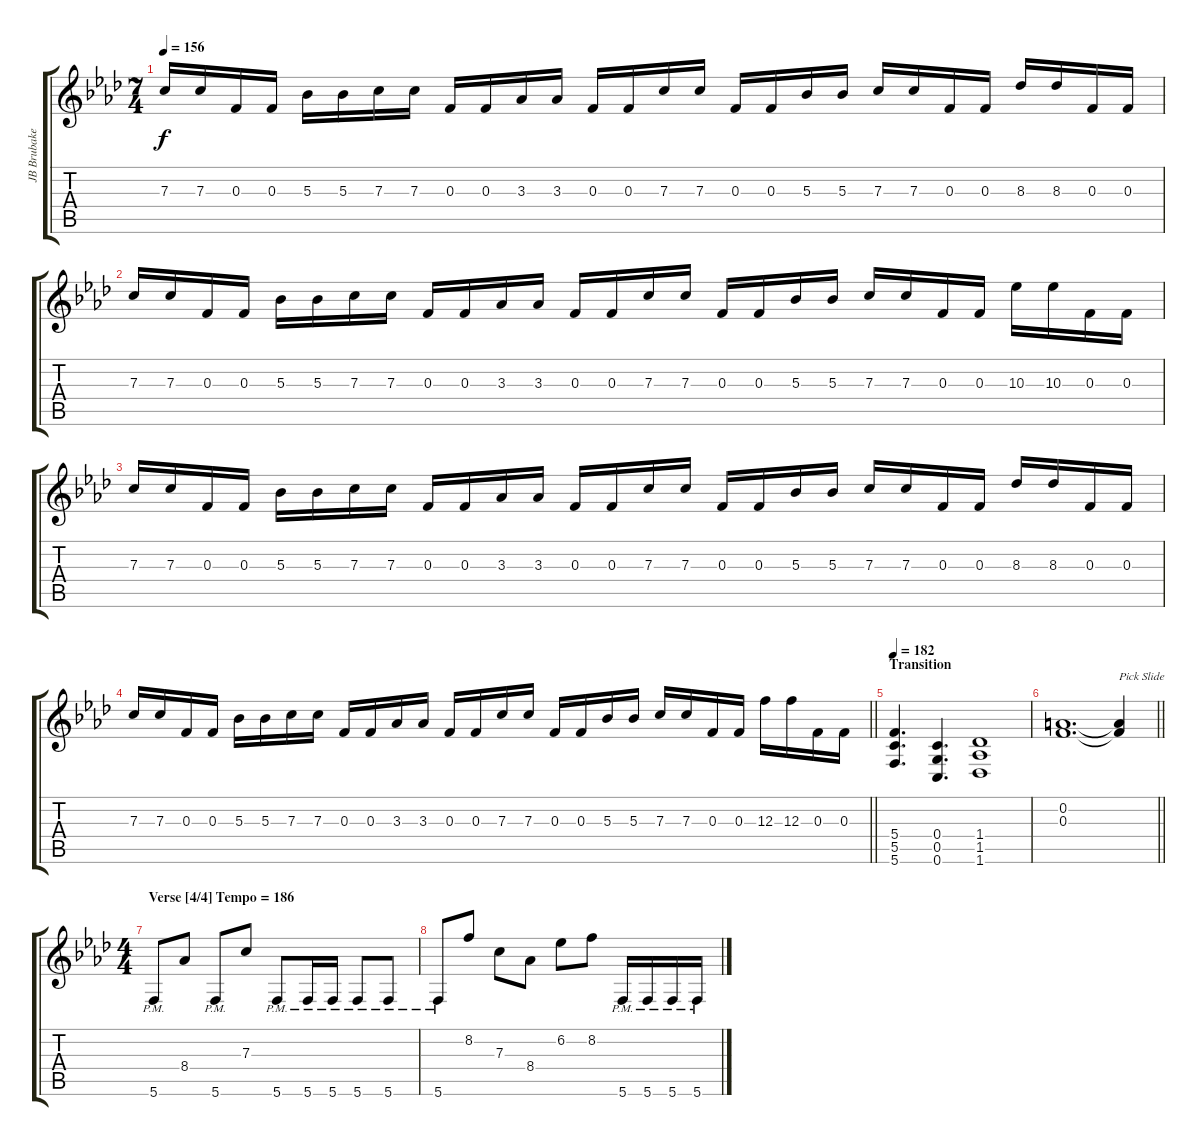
\track ("JB Brubaker [Guitar]" "JB Brubake") {instrument distortionguitar}
\staff {score tabs}
\tuning (D4 A3 F3 C3 G2 C2) {hide}
\ts (7 4)
\tempo 156
\clef g2
\ks fminor
7.3.16{dy f} 7.3.16 0.3.16 0.3.16 5.3.16 5.3.16 7.3.16 7.3.16 0.3.16 0.3.16 3.3.16 3.3.16 0.3.16 0.3.16 7.3.16 7.3.16 0.3.16 0.3.16 5.3.16 5.3.16 7.3.16 7.3.16 0.3.16 0.3.16 8.3.16 8.3.16 0.3.16 0.3.16 |
7.3.16 7.3.16 0.3.16 0.3.16 5.3.16 5.3.16 7.3.16 7.3.16 0.3.16 0.3.16 3.3.16 3.3.16 0.3.16 0.3.16 7.3.16 7.3.16 0.3.16 0.3.16 5.3.16 5.3.16 7.3.16 7.3.16 0.3.16 0.3.16 10.3.16 10.3.16 0.3.16 0.3.16 |
7.3.16 7.3.16 0.3.16 0.3.16 5.3.16 5.3.16 7.3.16 7.3.16 0.3.16 0.3.16 3.3.16 3.3.16 0.3.16 0.3.16 7.3.16 7.3.16 0.3.16 0.3.16 5.3.16 5.3.16 7.3.16 7.3.16 0.3.16 0.3.16 8.3.16 8.3.16 0.3.16 0.3.16 |
\barLineRight lightlight
7.3.16 7.3.16 0.3.16 0.3.16 5.3.16 5.3.16 7.3.16 7.3.16 0.3.16 0.3.16 3.3.16 3.3.16 0.3.16 0.3.16 7.3.16 7.3.16 0.3.16 0.3.16 5.3.16 5.3.16 7.3.16 7.3.16 0.3.16 0.3.16 12.3.16 12.3.16 0.3.16 0.3.16 |
\section ("" "Transition ")
\tempo 182
(5.4 5.5 5.6).4{d} (0.4 0.5 0.6).4{d} (1.4 1.5 1.6).1 |
\barLineRight lightlight
(0.2 0.3).1{d} (0.2{t} 0.3{t}).4{txt "Pick Slide"} |
\ts (4 4)
\section ("" "Verse [4/4] Tempo = 186")
5.6{pm}.8 8.4.8 5.6{pm}.8 7.3.8 5.6{pm}.8 5.6{pm}.16 5.6{pm}.16 5.6{pm}.8 5.6{pm}.8 |
5.6{pm}.8 8.2.8 7.3.8 8.4.8 6.2.8 8.2.8 5.6{pm}.16 5.6{pm}.16 5.6{pm}.16 5.6{pm}.16
